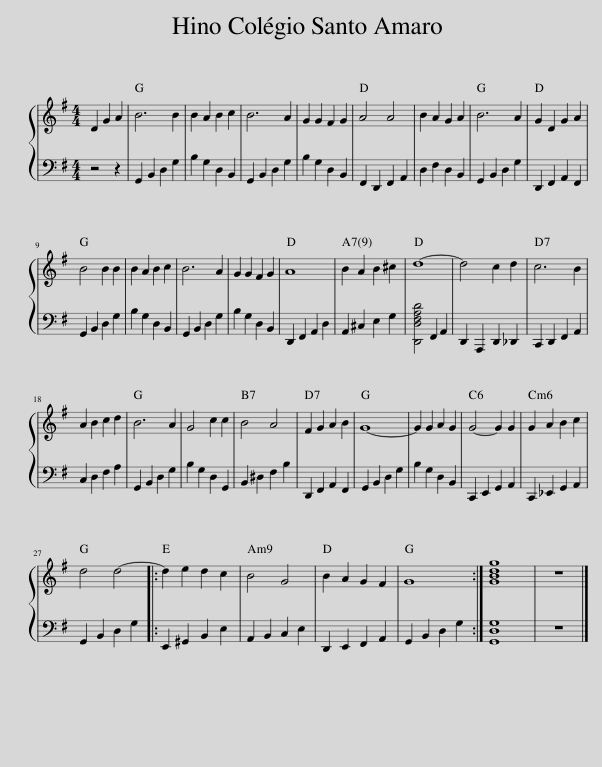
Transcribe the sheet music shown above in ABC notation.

X:1
%%score { 1 | 2 }
L:1/8
M:4/4
I:linebreak $
K:G
V:1 treble
V:2 bass
V:1
 D2 G2 A2 | B6 B2 | B2 A2 B2 c2 | B6 A2 | G2 G2 F2 G2 | %5
 A4 A4 | B2 A2 G2 A2 | B6 A2 | G2 D2 G2 A2 |$ B4 B2 B2 | %10
 B2 A2 B2 c2 | B6 A2 | G2 G2 F2 G2 | A8 | B2 A2 B2 ^c2 | %15
 d8- | d4 c2 d2 | c6 B2 |$ A2 B2 c2 d2 | B6 A2 | %20
 G4 c2 c2 | B4 A4 | F2 G2 A2 B2 | G8- | G2 G2 A2 G2 | %25
 G4- G2 G2 | G2 A2 B2 c2 |$ d4 d4- |: d2 e2 d2 c2 | B4 G4 | %30
 B2 A2 G2 F2 | G8 :| [GBdg]8 | z8 |] %34
V:2
 z4 z2 | G,,2 B,,2 D,2 G,2 | B,2 G,2 D,2 B,,2 | G,,2 B,,2 D,2 G,2 | B,2 G,2 D,2 B,,2 | %5
 F,,2 D,,2 F,,2 A,,2 | D,2 F,2 D,2 B,,2 | G,,2 B,,2 D,2 G,2 | D,,2 F,,2 A,,2 F,,2 |$ G,,2 B,,2 D,2 G,2 | %10
 B,2 G,2 D,2 B,,2 | G,,2 B,,2 D,2 G,2 | B,2 G,2 D,2 B,,2 | D,,2 F,,2 A,,2 D,2 | A,,2 ^C,2 E,2 G,2 | %15
 [D,,D,F,A,D]4 F,,2 A,,2 | D,,2 A,,,2 D,,2 _D,,2 | C,,2 D,,2 F,,2 A,,2 |$ C,2 D,2 F,2 A,2 | G,,2 B,,2 D,2 G,2 | %20
 B,2 G,2 D,2 G,,2 | B,,2 ^D,2 F,2 B,2 | D,,2 F,,2 A,,2 F,,2 | G,,2 B,,2 D,2 G,2 | B,2 G,2 D,2 B,,2 | %25
 C,,2 E,,2 G,,2 A,,2 | C,,2 _E,,2 G,,2 A,,2 |$ G,,2 B,,2 D,2 G,2 |: E,,2 ^G,,2 B,,2 E,2 | A,,2 B,,2 C,2 E,2 | %30
 D,,2 E,,2 F,,2 A,,2 | G,,2 B,,2 D,2 G,2 :| [G,,D,G,]8 | z8 |] %34
